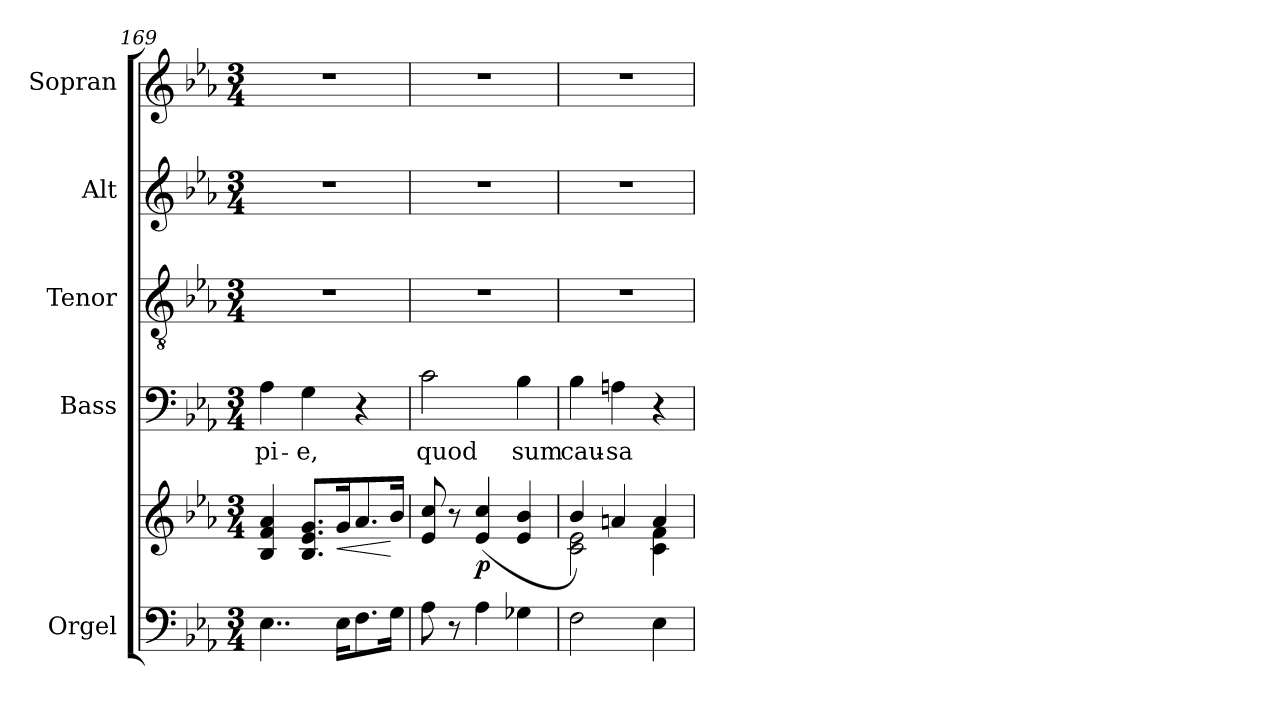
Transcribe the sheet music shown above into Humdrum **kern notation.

**kern	**kern	**dynam	**kern	**text	**kern	**kern	**kern
*part5	*part5	*part5	*part4	*part4	*part3	*part2	*part1
*staff6	*staff5	*staff5/6	*staff4	*staff4	*staff3	*staff2	*staff1
*I"Orgel	*	*	*I"Bass	*	*I"Tenor	*I"Alt	*I"Sopran
*I'Org.	*	*	*I'B.	*	*I'T.	*I'A.	*I'S.
*clefF4	*clefG2	*	*clefF4	*	*clefGv2	*clefG2	*clefG2
*k[b-e-a-]	*k[b-e-a-]	*	*k[b-e-a-]	*	*k[b-e-a-]	*k[b-e-a-]	*k[b-e-a-]
*E-:	*E-:	*	*E-:	*	*E-:	*E-:	*E-:
*M3/4	*M3/4	*	*M3/4	*	*M3/4	*M3/4	*M3/4
=169	=169	=169	=169	=169	=169	=169	=169
!	!	!	!	!LO:LY:b	!	!	!
4..E-\	4B-/ 4f/ 4a-/	.	4A-\	pi-	2.r	2.r	2.r
!	!	!	!	!LO:LY:b	!	!	!
.	8.B-/ 8.e-/ 8.g/L	.	4G\	-e,	.	.	.
!	!	!LO:HP:b	!	!	!	!	!
16E-\KL	16g/k	<	.	.	.	.	.
8.F\	8.a-/	.	4r	.	.	.	.
16G\Jk	16b-/Jk	[	.	.	.	.	.
=170	=170	=170	=170	=170	=170	=170	=170
!	!	!	!	!LO:LY:b	!	!	!
8A-\	8e-/ 8cc/	.	2c\	quod	2.r	2.r	2.r
8r	8r	.	.	.	.	.	.
!	!	!LO:DY:b	!	!	!	!	!
4A-\	(4e-/ 4cc/	p	.	.	.	.	.
!	!	!	!	!LO:LY:b	!	!	!
4G-X\	4e-/ 4b-/	.	4B-\	sum	.	.	.
=171	=171	=171	=171	=171	=171	=171	=171
*	*^	*	*	*	*	*	*
!	!	!	!	!	!LO:LY:b	!	!	!
2F\	4b-/)	2c\ 2e-\	.	4B-\	cau-	2.r	2.r	2.r
!	!	!	!	!	!LO:LY:b	!	!	!
.	4an/	.	.	4An\	-sa	.	.	.
4E-\	4a/	4c\ 4f\	.	4r	.	.	.	.
*	*v	*v	*	*	*	*	*	*
=	=	=	=	=	=	=	=
*-	*-	*-	*-	*-	*-	*-	*-
